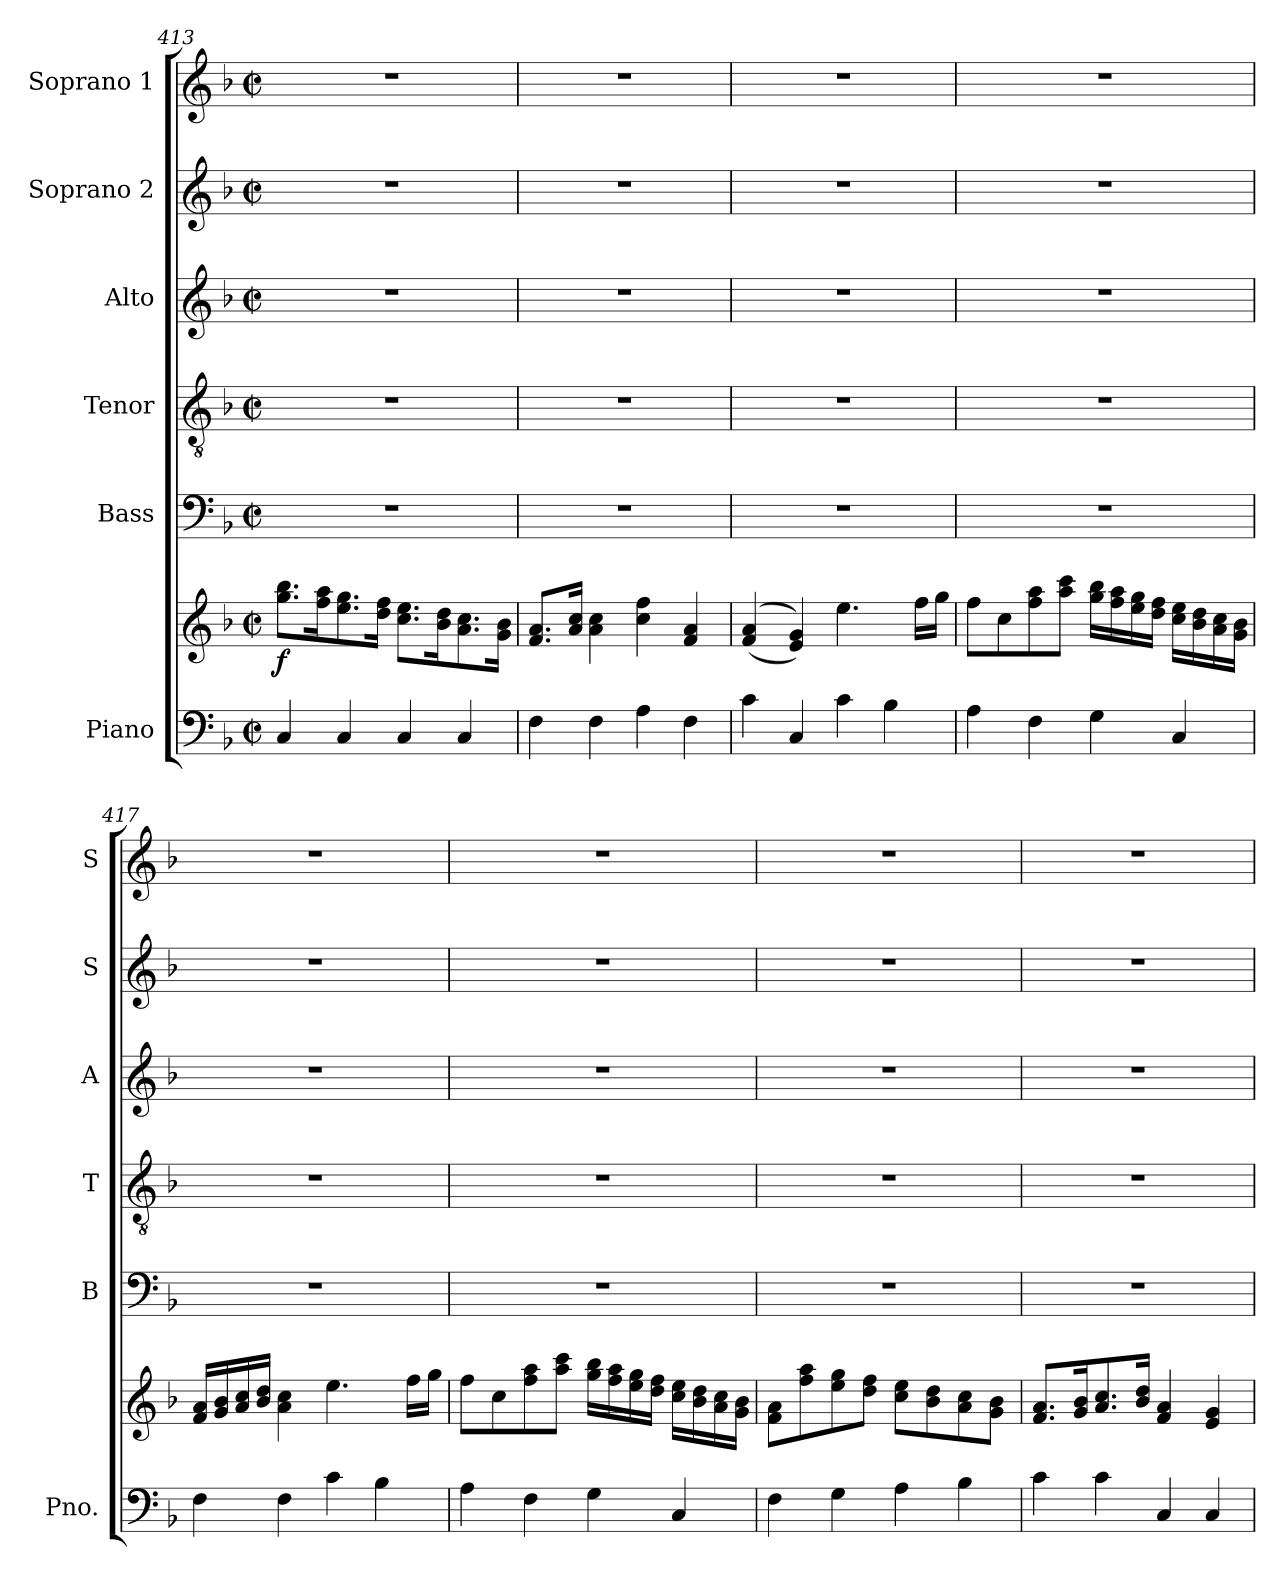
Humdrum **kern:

**kern	**kern	**dynam	**kern	**kern	**kern	**kern	**kern
*part6	*part6	*part6	*part5	*part4	*part3	*part2	*part1
*staff7	*staff6	*staff6/7	*staff5	*staff4	*staff3	*staff2	*staff1
*I"Piano	*	*	*I"Bass	*I"Tenor	*I"Alto	*I"Soprano 2	*I"Soprano 1
*I'Pno.	*	*	*I'B	*I'T	*I'A	*I'S	*I'S
*clefF4	*clefG2	*	*clefF4	*clefGv2	*clefG2	*clefG2	*clefG2
*k[b-]	*k[b-]	*	*k[b-]	*k[b-]	*k[b-]	*k[b-]	*k[b-]
*F:	*F:	*	*F:	*F:	*F:	*F:	*F:
*M2/2	*M2/2	*	*M2/2	*M2/2	*M2/2	*M2/2	*M2/2
*met(c|)	*met(c|)	*	*met(c|)	*met(c|)	*met(c|)	*met(c|)	*met(c|)
=413	=413	=413	=413	=413	=413	=413	=413
!	!	!LO:DY:b	!	!	!	!	!
4C/	8.gg\ 8.bb-\L	f	1r	1r	1r	1r	1r
.	16ff\ 16aa\k	.	.	.	.	.	.
4C/	8.ee\ 8.gg\	.	.	.	.	.	.
.	16dd\ 16ff\Jk	.	.	.	.	.	.
4C/	8.cc\ 8.ee\L	.	.	.	.	.	.
.	16b-\ 16dd\k	.	.	.	.	.	.
4C/	8.a\ 8.cc\	.	.	.	.	.	.
.	16g\ 16b-\Jk	.	.	.	.	.	.
=414	=414	=414	=414	=414	=414	=414	=414
4F\	8.f/ 8.a/L	.	1r	1r	1r	1r	1r
.	16a/ 16cc/Jk	.	.	.	.	.	.
4F\	4a\ 4cc\	.	.	.	.	.	.
4A\	4cc\ 4ff\	.	.	.	.	.	.
4F\	4f/ 4a/	.	.	.	.	.	.
!!LO:LB:g=z
=415	=415	=415	=415	=415	=415	=415	=415
4c\	(<(4f/ 4a/	.	1r	1r	1r	1r	1r
4C/	4e/ 4g/))	.	.	.	.	.	.
4c\	4.ee\	.	.	.	.	.	.
4B-\	.	.	.	.	.	.	.
.	16ff\LL	.	.	.	.	.	.
.	16gg\JJ	.	.	.	.	.	.
=416	=416	=416	=416	=416	=416	=416	=416
4A\	8ff\L	.	1r	1r	1r	1r	1r
.	8cc\	.	.	.	.	.	.
4F\	8ff\ 8aa\	.	.	.	.	.	.
.	8aa\ 8ccc\J	.	.	.	.	.	.
4G\	16gg\ 16bb-\LL	.	.	.	.	.	.
.	16ff\ 16aa\	.	.	.	.	.	.
.	16ee\ 16gg\	.	.	.	.	.	.
.	16dd\ 16ff\JJ	.	.	.	.	.	.
4C/	16cc\ 16ee\LL	.	.	.	.	.	.
.	16b-\ 16dd\	.	.	.	.	.	.
.	16a\ 16cc\	.	.	.	.	.	.
.	16g\ 16b-\JJ	.	.	.	.	.	.
=417	=417	=417	=417	=417	=417	=417	=417
4F\	16f/ 16a/LL	.	1r	1r	1r	1r	1r
.	16g/ 16b-/	.	.	.	.	.	.
.	16a/ 16cc/	.	.	.	.	.	.
.	16b-/ 16dd/JJ	.	.	.	.	.	.
4F\	4a\ 4cc\	.	.	.	.	.	.
4c\	4.ee\	.	.	.	.	.	.
4B-\	.	.	.	.	.	.	.
.	16ff\LL	.	.	.	.	.	.
.	16gg\JJ	.	.	.	.	.	.
=418	=418	=418	=418	=418	=418	=418	=418
4A\	8ff\L	.	1r	1r	1r	1r	1r
.	8cc\	.	.	.	.	.	.
4F\	8ff\ 8aa\	.	.	.	.	.	.
.	8aa\ 8ccc\J	.	.	.	.	.	.
4G\	16gg\ 16bb-\LL	.	.	.	.	.	.
.	16ff\ 16aa\	.	.	.	.	.	.
.	16ee\ 16gg\	.	.	.	.	.	.
.	16dd\ 16ff\JJ	.	.	.	.	.	.
4C/	16cc\ 16ee\LL	.	.	.	.	.	.
.	16b-\ 16dd\	.	.	.	.	.	.
.	16a\ 16cc\	.	.	.	.	.	.
.	16g\ 16b-\JJ	.	.	.	.	.	.
!!LO:LB:g=z
=419	=419	=419	=419	=419	=419	=419	=419
4F\	8f\ 8a\L	.	1r	1r	1r	1r	1r
.	8ff\ 8aa\	.	.	.	.	.	.
4G\	8ee\ 8gg\	.	.	.	.	.	.
.	8dd\ 8ff\J	.	.	.	.	.	.
4A\	8cc\ 8ee\L	.	.	.	.	.	.
.	8b-\ 8dd\	.	.	.	.	.	.
4B-\	8a\ 8cc\	.	.	.	.	.	.
.	8g\ 8b-\J	.	.	.	.	.	.
=420	=420	=420	=420	=420	=420	=420	=420
4c\	8.f/ 8.a/L	.	1r	1r	1r	1r	1r
.	16g/ 16b-/k	.	.	.	.	.	.
4c\	8.a/ 8.cc/	.	.	.	.	.	.
.	16b-/ 16dd/Jk	.	.	.	.	.	.
4C/	4f/ 4a/	.	.	.	.	.	.
4C/	4e/ 4g/	.	.	.	.	.	.
=	=	=	=	=	=	=	=
*-	*-	*-	*-	*-	*-	*-	*-
